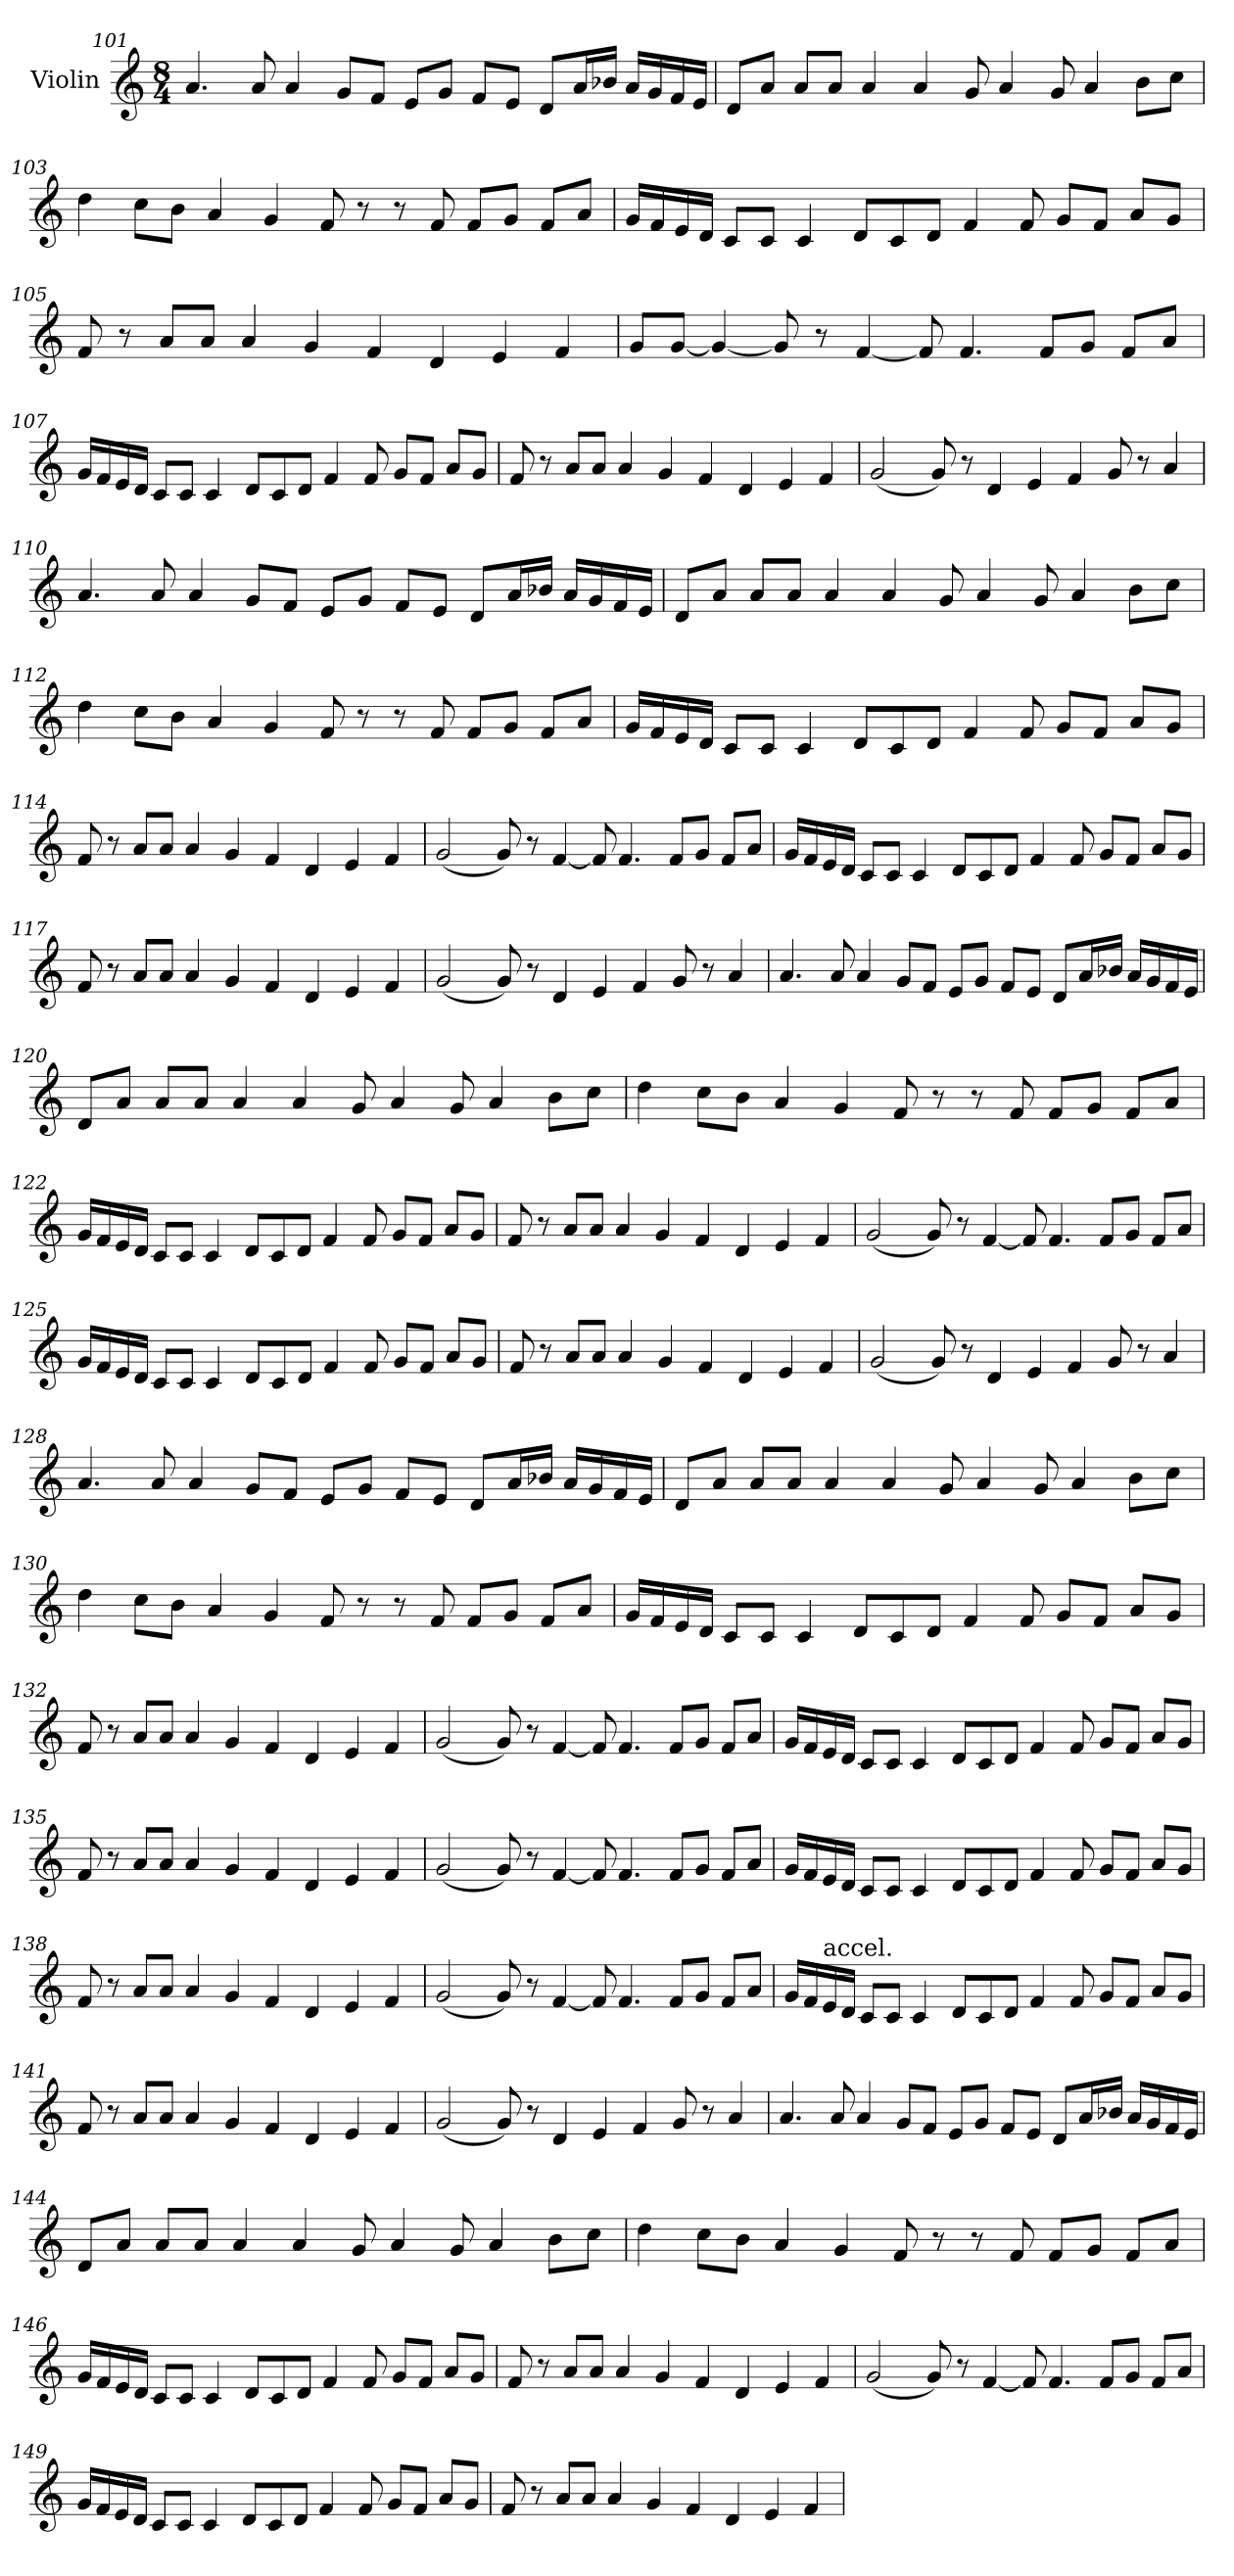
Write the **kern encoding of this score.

**kern
*part1
*staff1
*I"Violin
*clefG2
*k[]
*C:
*M8/4
=101
4.a/
8a/
4a/
8g/L
8f/J
8e/L
8g/J
8f/L
8e/J
8d/L
16a/L
16b-X/JJ
16a/LL
16g/
16f/
16e/JJ
!!LO:LB:g=z
=102
8d/L
8a/J
8a/L
8a/J
4a/
4a/
8g/
4a/
8g/
4a/
8b\L
8cc\J
=103
4dd\
8cc\L
8b\J
4a/
4g/
8f/
8r
8r
8f/
8f/L
8g/J
8f/L
8a/J
!!LO:LB:g=z
=104
16g/LL
16f/
16e/
16d/JJ
8c/L
8c/J
4c/
8d/L
8c/
8d/J
4f/
8f/
8g/L
8f/J
8a/L
8g/J
=105
8f/
8r
8a/L
8a/J
4a/
4g/
4f/
4d/
4e/
4f/
!!LO:LB:g=z
=106
8g/L
[8g/J
4g/_
8g/]
8r
[4f/
8f/]
4.f/
8f/L
8g/J
8f/L
8a/J
=107
16g/LL
16f/
16e/
16d/JJ
8c/L
8c/J
4c/
8d/L
8c/
8d/J
4f/
8f/
8g/L
8f/J
8a/L
8g/J
!!LO:LB:g=z
=108
8f/
8r
8a/L
8a/J
4a/
4g/
4f/
4d/
4e/
4f/
=109
(2g/
8g/)
8r
4d/
4e/
4f/
8g/
8r
4a/
!!LO:PB:g=z
=110
4.a/
8a/
4a/
8g/L
8f/J
8e/L
8g/J
8f/L
8e/J
8d/L
16a/L
16b-X/JJ
16a/LL
16g/
16f/
16e/JJ
=111
8d/L
8a/J
8a/L
8a/J
4a/
4a/
8g/
4a/
8g/
4a/
8b\L
8cc\J
!!LO:LB:g=z
=112
4dd\
8cc\L
8b\J
4a/
4g/
8f/
8r
8r
8f/
8f/L
8g/J
8f/L
8a/J
=113
16g/LL
16f/
16e/
16d/JJ
8c/L
8c/J
4c/
8d/L
8c/
8d/J
4f/
8f/
8g/L
8f/J
8a/L
8g/J
!!LO:LB:g=z
=114
8f/
8r
8a/L
8a/J
4a/
4g/
4f/
4d/
4e/
4f/
=115
(2g/
8g/)
8r
[4f/
8f/]
4.f/
8f/L
8g/J
8f/L
8a/J
!!LO:LB:g=z
=116
16g/LL
16f/
16e/
16d/JJ
8c/L
8c/J
4c/
8d/L
8c/
8d/J
4f/
8f/
8g/L
8f/J
8a/L
8g/J
=117
8f/
8r
8a/L
8a/J
4a/
4g/
4f/
4d/
4e/
4f/
!!LO:LB:g=z
=118
(2g/
8g/)
8r
4d/
4e/
4f/
8g/
8r
4a/
=119
4.a/
8a/
4a/
8g/L
8f/J
8e/L
8g/J
8f/L
8e/J
8d/L
16a/L
16b-X/JJ
16a/LL
16g/
16f/
16e/JJ
!!LO:LB:g=z
=120
8d/L
8a/J
8a/L
8a/J
4a/
4a/
8g/
4a/
8g/
4a/
8b\L
8cc\J
=121
4dd\
8cc\L
8b\J
4a/
4g/
8f/
8r
8r
8f/
8f/L
8g/J
8f/L
8a/J
!!LO:LB:g=z
=122
16g/LL
16f/
16e/
16d/JJ
8c/L
8c/J
4c/
8d/L
8c/
8d/J
4f/
8f/
8g/L
8f/J
8a/L
8g/J
=123
8f/
8r
8a/L
8a/J
4a/
4g/
4f/
4d/
4e/
4f/
!!LO:LB:g=z
=124
(2g/
8g/)
8r
[4f/
8f/]
4.f/
8f/L
8g/J
8f/L
8a/J
=125
16g/LL
16f/
16e/
16d/JJ
8c/L
8c/J
4c/
8d/L
8c/
8d/J
4f/
8f/
8g/L
8f/J
8a/L
8g/J
!!LO:PB:g=z
=126
8f/
8r
8a/L
8a/J
4a/
4g/
4f/
4d/
4e/
4f/
=127
(2g/
8g/)
8r
4d/
4e/
4f/
8g/
8r
4a/
!!LO:LB:g=z
=128
4.a/
8a/
4a/
8g/L
8f/J
8e/L
8g/J
8f/L
8e/J
8d/L
16a/L
16b-X/JJ
16a/LL
16g/
16f/
16e/JJ
=129
8d/L
8a/J
8a/L
8a/J
4a/
4a/
8g/
4a/
8g/
4a/
8b\L
8cc\J
!!LO:LB:g=z
=130
4dd\
8cc\L
8b\J
4a/
4g/
8f/
8r
8r
8f/
8f/L
8g/J
8f/L
8a/J
=131
16g/LL
16f/
16e/
16d/JJ
8c/L
8c/J
4c/
8d/L
8c/
8d/J
4f/
8f/
8g/L
8f/J
8a/L
8g/J
!!LO:LB:g=z
=132
8f/
8r
8a/L
8a/J
4a/
4g/
4f/
4d/
4e/
4f/
=133
(2g/
8g/)
8r
[4f/
8f/]
4.f/
8f/L
8g/J
8f/L
8a/J
!!LO:LB:g=z
=134
16g/LL
16f/
16e/
16d/JJ
8c/L
8c/J
4c/
8d/L
8c/
8d/J
4f/
8f/
8g/L
8f/J
8a/L
8g/J
=135
8f/
8r
8a/L
8a/J
4a/
4g/
4f/
4d/
4e/
4f/
!!LO:LB:g=z
=136
(2g/
8g/)
8r
[4f/
8f/]
4.f/
8f/L
8g/J
8f/L
8a/J
=137
16g/LL
16f/
16e/
16d/JJ
8c/L
8c/J
4c/
8d/L
8c/
8d/J
4f/
8f/
8g/L
8f/J
8a/L
8g/J
!!LO:LB:g=z
=138
8f/
8r
8a/L
8a/J
4a/
4g/
4f/
4d/
4e/
4f/
=139
(2g/
8g/)
8r
[4f/
8f/]
4.f/
8f/L
8g/J
8f/L
8a/J
!!LO:LB:g=z
=140
16g/LL
16f/
!LO:TX:a:t=accel.
16e/
16d/JJ
8c/L
8c/J
4c/
8d/L
8c/
8d/J
4f/
8f/
8g/L
8f/J
8a/L
8g/J
=141
8f/
8r
8a/L
8a/J
4a/
4g/
4f/
4d/
4e/
4f/
!!LO:PB:g=z
=142
(2g/
8g/)
8r
4d/
4e/
4f/
8g/
8r
4a/
=143
4.a/
8a/
4a/
8g/L
8f/J
8e/L
8g/J
8f/L
8e/J
8d/L
16a/L
16b-X/JJ
16a/LL
16g/
16f/
16e/JJ
!!LO:LB:g=z
=144
8d/L
8a/J
8a/L
8a/J
4a/
4a/
8g/
4a/
8g/
4a/
8b\L
8cc\J
=145
4dd\
8cc\L
8b\J
4a/
4g/
8f/
8r
8r
8f/
8f/L
8g/J
8f/L
8a/J
!!LO:LB:g=z
=146
16g/LL
16f/
16e/
16d/JJ
8c/L
8c/J
4c/
8d/L
8c/
8d/J
4f/
8f/
8g/L
8f/J
8a/L
8g/J
=147
8f/
8r
8a/L
8a/J
4a/
4g/
4f/
4d/
4e/
4f/
!!LO:LB:g=z
=148
(2g/
8g/)
8r
[4f/
8f/]
4.f/
8f/L
8g/J
8f/L
8a/J
=149
16g/LL
16f/
16e/
16d/JJ
8c/L
8c/J
4c/
8d/L
8c/
8d/J
4f/
8f/
8g/L
8f/J
8a/L
8g/J
!!LO:LB:g=z
=150
8f/
8r
8a/L
8a/J
4a/
4g/
4f/
4d/
4e/
4f/
=
*-
